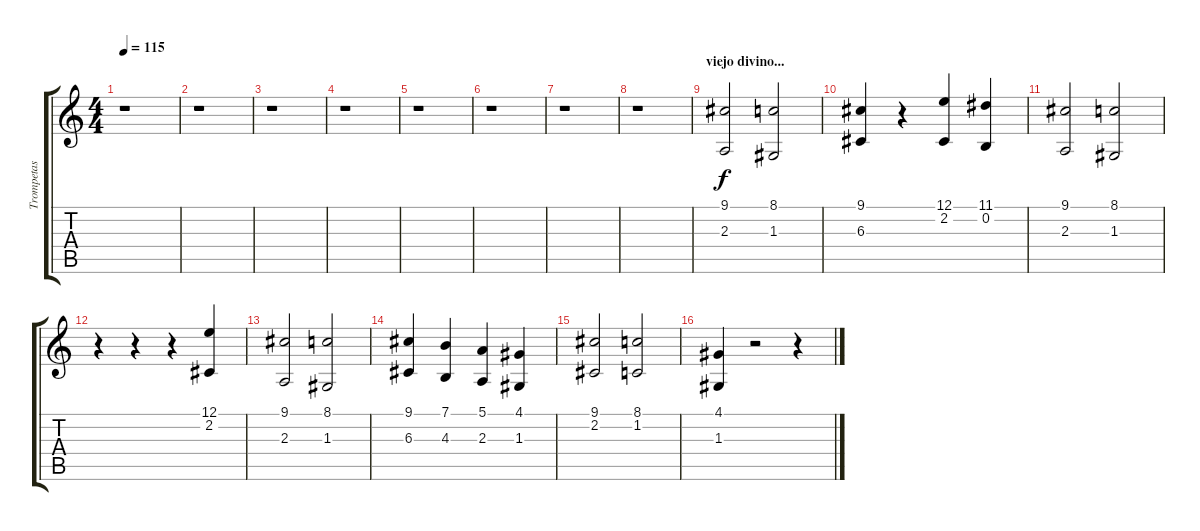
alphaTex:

\track ("Trompetas" "Trompetas") {instrument brasssection}
\staff {score tabs}
\tuning (E4 B3 G3 D3 A2 E2) {hide}
\ts (4 4)
\tempo 115
\clef g2
\ks c
r.1{dy f} |
r.1 |
r.1 |
r.1 |
r.1 |
r.1 |
r.1 |
r.1 |
\section ("" "viejo divino...")
(9.1 2.3).2 (8.1 1.3).2 |
(9.1 6.3).4 r.4 (12.1 2.2).4 (11.1 0.2).4 |
(9.1 2.3).2 (8.1 1.3).2 |
r.4 r.4 r.4 (12.1 2.2).4 |
(9.1 2.3).2 (8.1 1.3).2 |
(9.1 6.3).4 (7.1 4.3).4 (5.1 2.3).4 (4.1 1.3).4 |
(9.1 2.2).2 (8.1 1.2).2 |
(4.1 1.3).4 r.2 r.4
